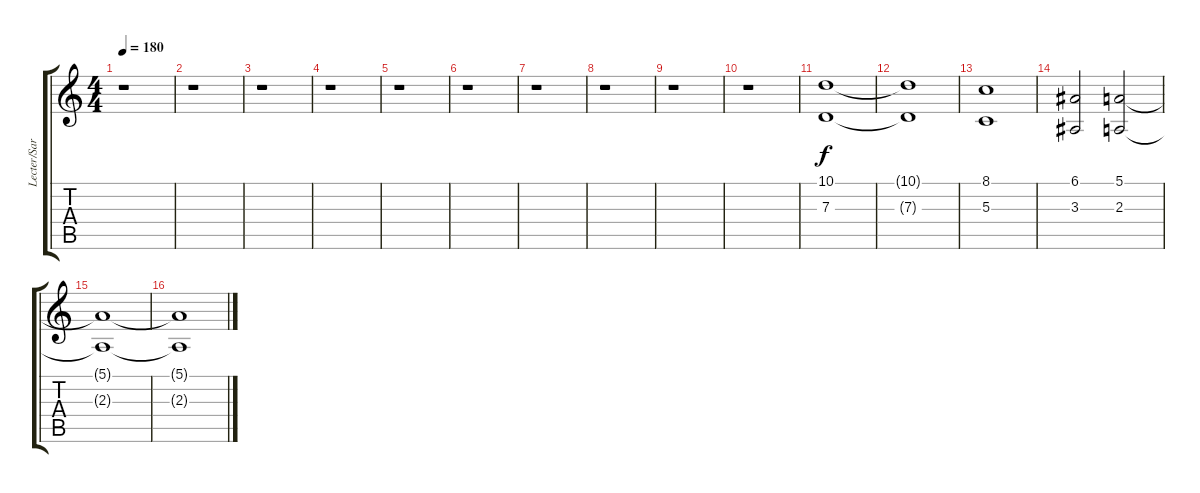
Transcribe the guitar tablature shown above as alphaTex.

\track ("Lecter/Sarah (Keyb/Choir)" "Lecter/Sar") {instrument pad4choir}
\staff {score tabs}
\tuning (E4 B3 G3 D3 A2 D2) {hide}
\ts (4 4)
\tempo 180
\tempo 80
\tempo 180
\clef g2
\ks c
r.1{dy f instrument pad4choir} |
r.1 |
r.1 |
r.1 |
r.1 |
r.1 |
r.1 |
r.1 |
r.1 |
r.1 |
(10.1 7.3).1 |
(10.1{t} 7.3{t}).1 |
(8.1 5.3).1 |
(6.1 3.3).2 (5.1 2.3).2 |
(5.1{t} 2.3{t}).1 |
(5.1{t} 2.3{t}).1
